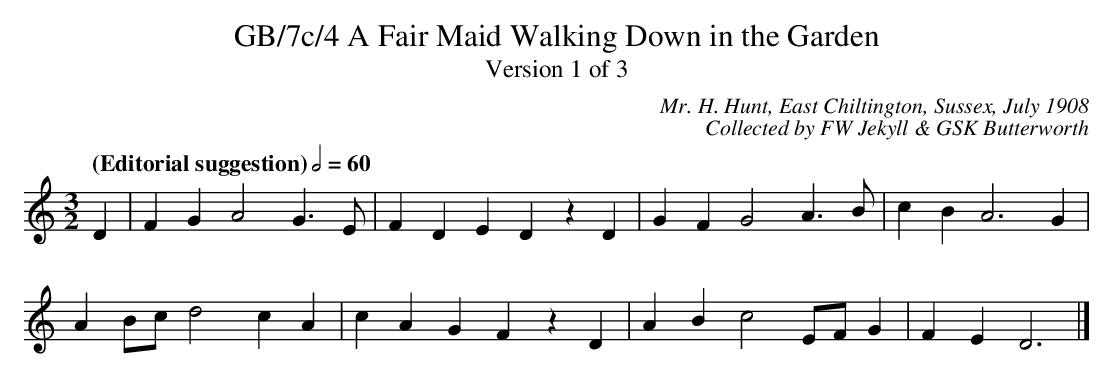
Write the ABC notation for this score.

X:1
T:GB/7c/4 A Fair Maid Walking Down in the Garden
T:Version 1 of 3
C:Mr. H. Hunt, East Chiltington, Sussex, July 1908
C:Collected by FW Jekyll & GSK Butterworth
L:1/4
M:3/2
Q:"(Editorial suggestion)" 1/2=60
K:Ddor
D | F G A2 G3/2 E/ | F D E D z D | G F G2 A3/2 B/ | c B A3 G |
A B/c/ d2 c A | c A G F z D | A B c2 E/F/ G | F E D3 |]
